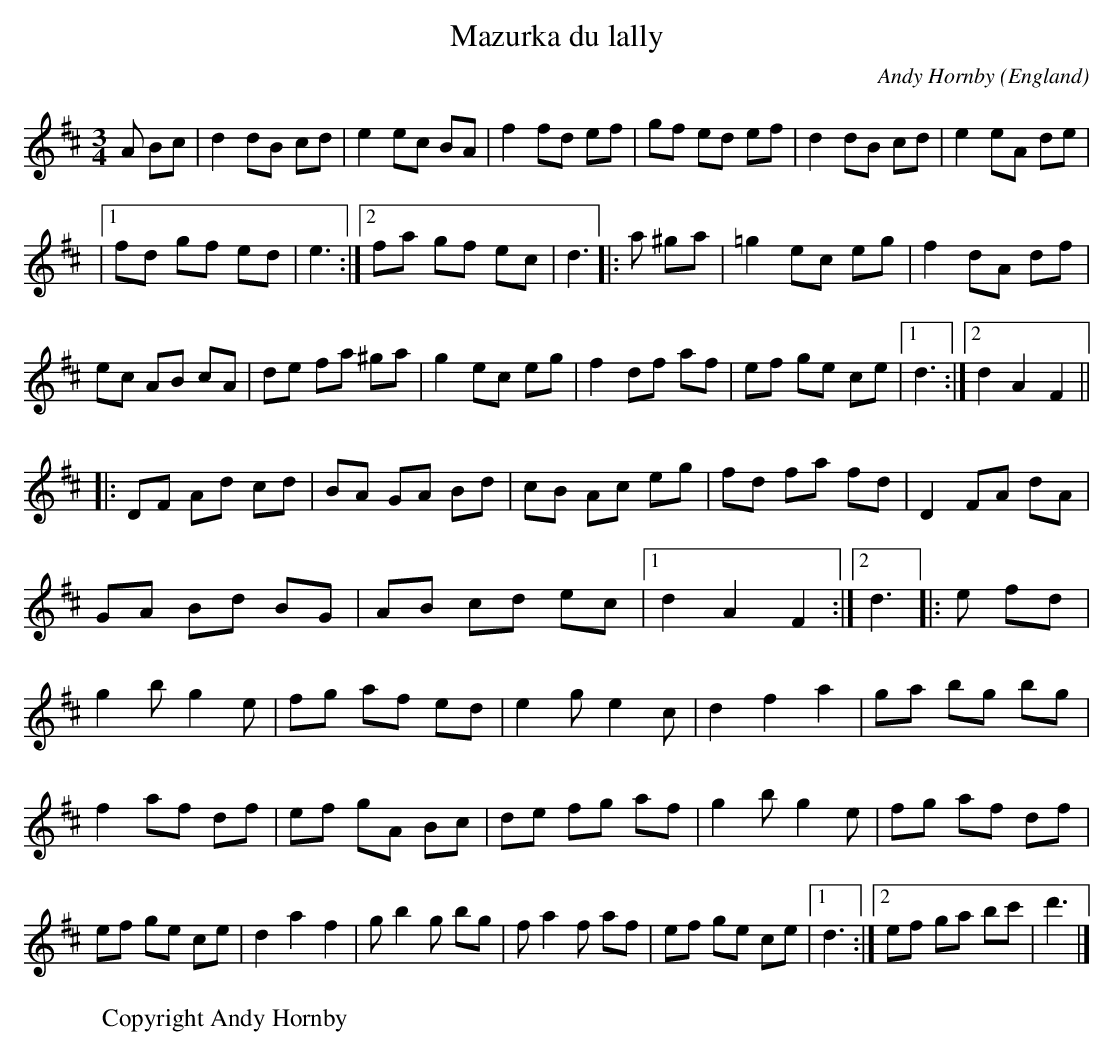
X:1
T:Mazurka du lally
O:England
M:3/4
C:Andy Hornby
K:D
A Bc |d2 dB cd | e2ec BA | \
f2fd ef | gf ed ef | \
d2dB cd | e2 eA de |
|1 fd gf ed | e3 :|2 fa gf ec | d3 \
|: a ^ga | =g2ec eg | f2 dA df |
ec AB cA | de fa ^ga | g2ec eg | \
f2 df af | ef ge ce |1 d3 :|2 d2 A2 F2 ||
|:DF Ad cd | BA GA Bd |cB Ac eg | \
fd fa fd | D2 FA dA | GA Bd BG |\
AB cd ec |1 d2 A2 F2 :|2 d3 |: \
e fd | g2bg2e | fg af ed |e2ge2c | d2f2a2| \
ga bg bg | f2 af df | ef gA Bc | de fg af | \
g2bg2e| fg af df | ef ge ce | d2 a2 f2 | \
gb2g bg | fa2f af | ef ge ce |1 d3 :|2 ef ga bc' | d'3 |]
W:Copyright Andy Hornby
